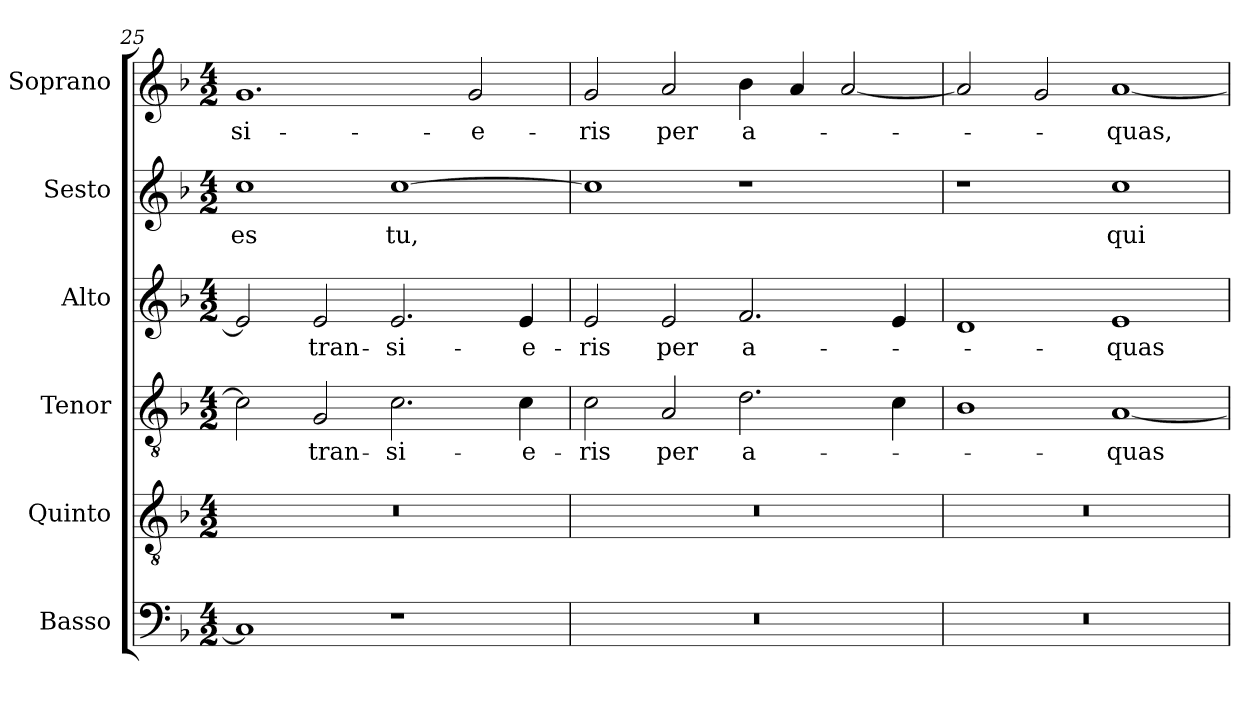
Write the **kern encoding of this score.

**kern	**kern	**kern	**text	**kern	**text	**kern	**text	**kern	**text
*part6	*part5	*part4	*part4	*part3	*part3	*part2	*part2	*part1	*part1
*staff6	*staff5	*staff4	*staff4	*staff3	*staff3	*staff2	*staff2	*staff1	*staff1
*I"Basso	*I"Quinto	*I"Tenor	*	*I"Alto	*	*I"Sesto	*	*I"Soprano	*
*I'B.	*I'Q.	*I'T.	*	*I'A.	*	*I'Ss.	*	*I'S.	*
*clefF4	*clefGv2	*clefGv2	*	*clefG2	*	*clefG2	*	*clefG2	*
*	*ITrd7c12	*ITrd7c12	*	*	*	*	*	*	*
*k[b-]	*k[b-]	*k[b-]	*	*k[b-]	*	*k[b-]	*	*k[b-]	*
*F:	*F:	*F:	*	*F:	*	*F:	*	*F:	*
*M4/2	*M4/2	*M4/2	*	*M4/2	*	*M4/2	*	*M4/2	*
=25	=25	=25	=25	=25	=25	=25	=25	=25	=25
!	!LO:N:vis=1	!	!	!	!	!	!	!	!
!	!	!	!	!	!	!	!LO:LY:b:color=#000000	!	!
!	!	!	!	!	!	!	!	!	!LO:LY:b:color=#000000
1Ci]	0r	2Ci\]	.	2ei/]	.	1cci	es	1.gi	-si-
!	!	!	!LO:LY:b:color=#000000	!	!	!	!	!	!
!	!	!	!	!	!LO:LY:b:color=#000000	!	!	!	!
.	.	2GGi/	tran-	2ei/	tran-	.	.	.	.
!	!	!	!LO:LY:b:color=#000000	!	!	!	!	!	!
!	!	!	!	!	!LO:LY:b:color=#000000	!	!	!	!
!	!	!	!	!	!	!	!LO:LY:b:color=#000000	!	!
1r	.	2.Ci\	-si-	2.ei/	-si-	[1cci	tu,	.	.
!	!	!	!	!	!	!	!	!	!LO:LY:b:color=#000000
.	.	.	.	.	.	.	.	2gi/	-e-
!	!	!	!LO:LY:b:color=#000000	!	!	!	!	!	!
!	!	!	!	!	!LO:LY:b:color=#000000	!	!	!	!
.	.	4Ci\	-e-	4ei/	-e-	.	.	.	.
!!LO:LB:g=z
=26	=26	=26	=26	=26	=26	=26	=26	=26	=26
!LO:N:vis=1	!LO:N:vis=1	!	!	!	!	!	!	!	!
!	!	!	!LO:LY:b:color=#000000	!	!	!	!	!	!
!	!	!	!	!	!LO:LY:b:color=#000000	!	!	!	!
!	!	!	!	!	!	!	!	!	!LO:LY:b:color=#000000
0r	0r	2Ci\	-ris	2ei/	-ris	1cci]	.	2gi/	-ris
!	!	!	!LO:LY:b:color=#000000	!	!	!	!	!	!
!	!	!	!	!	!LO:LY:b:color=#000000	!	!	!	!
!	!	!	!	!	!	!	!	!	!LO:LY:b:color=#000000
.	.	2AAi/	per	2ei/	per	.	.	2ai/	per
!	!	!	!LO:LY:b:color=#000000	!	!	!	!	!	!
!	!	!	!	!	!LO:LY:b:color=#000000	!	!	!	!
!	!	!	!	!	!	!	!	!	!LO:LY:b:color=#000000
.	.	2.Di\	a-	2.fi/	a-	1r	.	4b-i\	a-
.	.	.	.	.	.	.	.	4ai/	.
.	.	.	.	.	.	.	.	[2ai/	.
.	.	4Ci\	.	4ei/	.	.	.	.	.
=27	=27	=27	=27	=27	=27	=27	=27	=27	=27
!LO:N:vis=1	!LO:N:vis=1	!	!	!	!	!	!	!	!
0r	0r	1BB-i	.	1di	.	1r	.	2ai/]	.
.	.	.	.	.	.	.	.	2gi/	.
!	!	!	!LO:LY:b:color=#000000	!	!	!	!	!	!
!	!	!	!	!	!LO:LY:b:color=#000000	!	!	!	!
!	!	!	!	!	!	!	!LO:LY:b:color=#000000	!	!
!	!	!	!	!	!	!	!	!	!LO:LY:b:color=#000000
.	.	[1AAi	-quas	1ei	-quas	1cci	qui-	[1ai	-quas,
=	=	=	=	=	=	=	=	=	=
*-	*-	*-	*-	*-	*-	*-	*-	*-	*-
